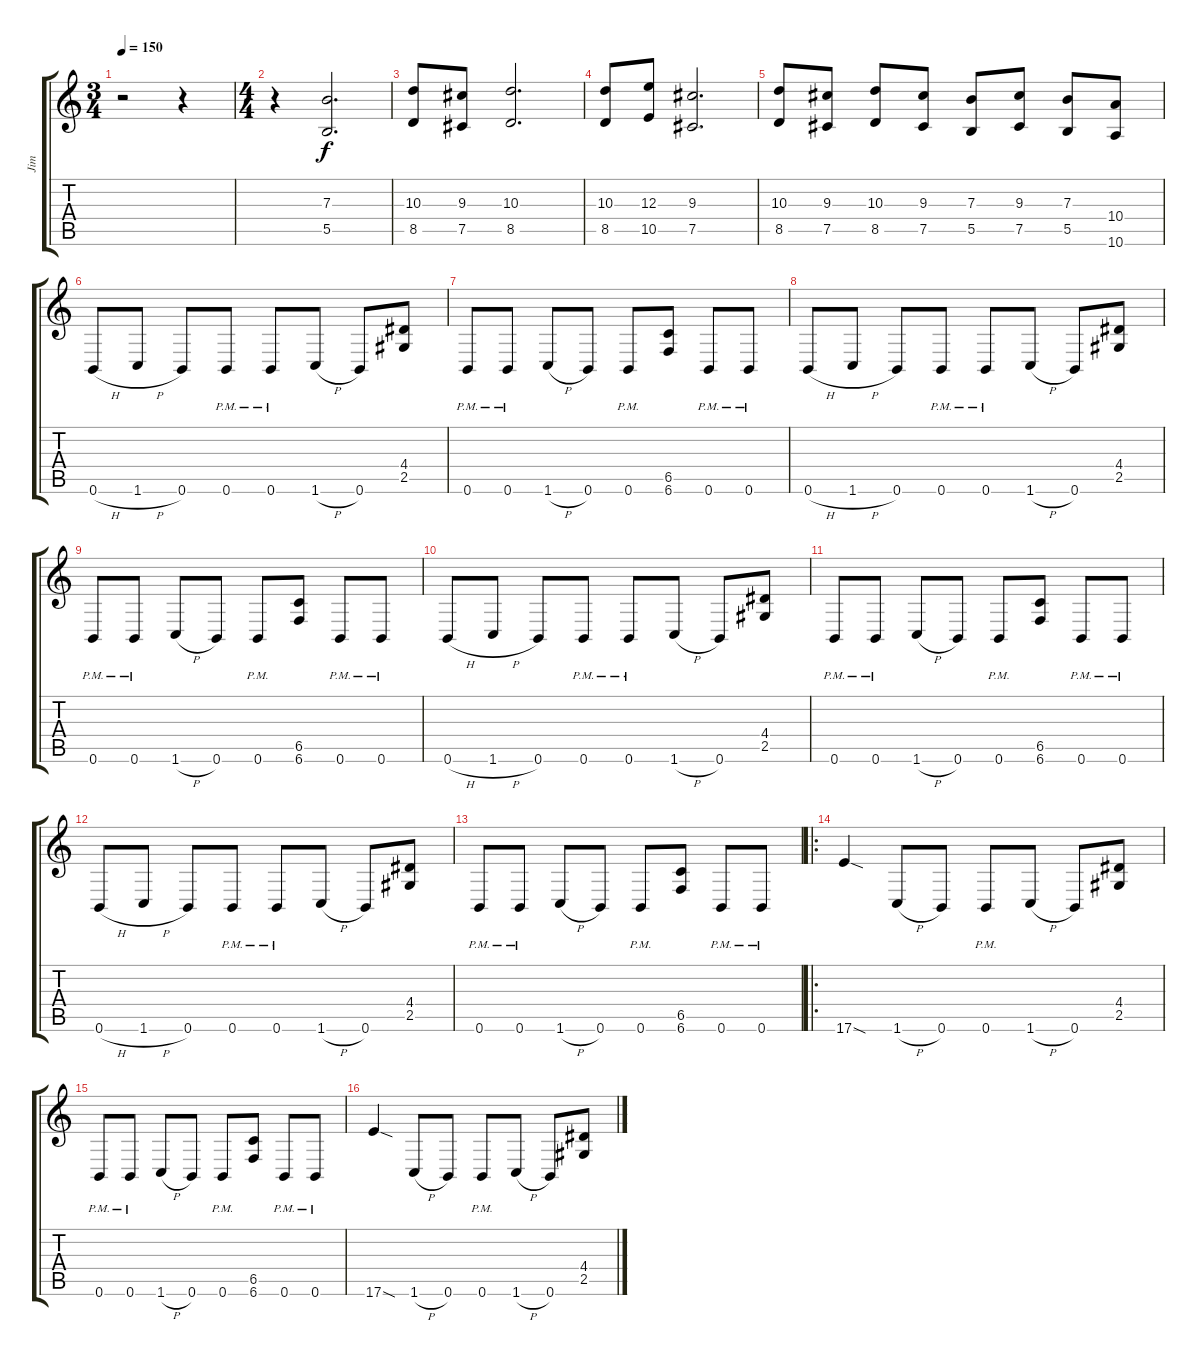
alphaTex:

\track ("Jim" "Jim") {instrument distortionguitar}
\staff {score tabs}
\tuning (Db4 Ab3 E3 B2 Gb2 B1) {hide}
\ts (3 4)
\tempo 150
\clef g2
\ks c
r.2{dy f} r.4 |
\ts (4 4)
r.4 (7.3 5.5).2{d} |
(10.3 8.5).8 (9.3 7.5).8 (10.3 8.5).2{d} |
(10.3 8.5).8 (12.3 10.5).8 (9.3 7.5).2{d} |
(10.3 8.5).8 (9.3 7.5).8 (10.3 8.5).8 (9.3 7.5).8 (7.3 5.5).8 (9.3 7.5).8 (7.3 5.5).8 (10.4 10.6).8 |
0.6{h}.8 1.6{h}.8 0.6.8 0.6{pm}.8 0.6{pm}.8 1.6{h}.8 0.6.8 (4.4 2.5).8 |
0.6{pm}.8 0.6{pm}.8 1.6{h}.8 0.6.8 0.6{pm}.8 (6.5 6.6).8 0.6{pm}.8 0.6{pm}.8 |
0.6{h}.8 1.6{h}.8 0.6.8 0.6{pm}.8 0.6{pm}.8 1.6{h}.8 0.6.8 (4.4 2.5).8 |
0.6{pm}.8 0.6{pm}.8 1.6{h}.8 0.6.8 0.6{pm}.8 (6.5 6.6).8 0.6{pm}.8 0.6{pm}.8 |
0.6{h}.8 1.6{h}.8 0.6.8 0.6{pm}.8 0.6{pm}.8 1.6{h}.8 0.6.8 (4.4 2.5).8 |
0.6{pm}.8 0.6{pm}.8 1.6{h}.8 0.6.8 0.6{pm}.8 (6.5 6.6).8 0.6{pm}.8 0.6{pm}.8 |
0.6{h}.8 1.6{h}.8 0.6.8 0.6{pm}.8 0.6{pm}.8 1.6{h}.8 0.6.8 (4.4 2.5).8 |
0.6{pm}.8 0.6{pm}.8 1.6{h}.8 0.6.8 0.6{pm}.8 (6.5 6.6).8 0.6{pm}.8 0.6{pm}.8 |
\ro
17.6{sod}.4 1.6{h}.8 0.6.8 0.6{pm}.8 1.6{h}.8 0.6.8 (4.4 2.5).8 |
0.6{pm}.8 0.6{pm}.8 1.6{h}.8 0.6.8 0.6{pm}.8 (6.5 6.6).8 0.6{pm}.8 0.6{pm}.8 |
17.6{sod}.4 1.6{h}.8 0.6.8 0.6{pm}.8 1.6{h}.8 0.6.8 (4.4 2.5).8
